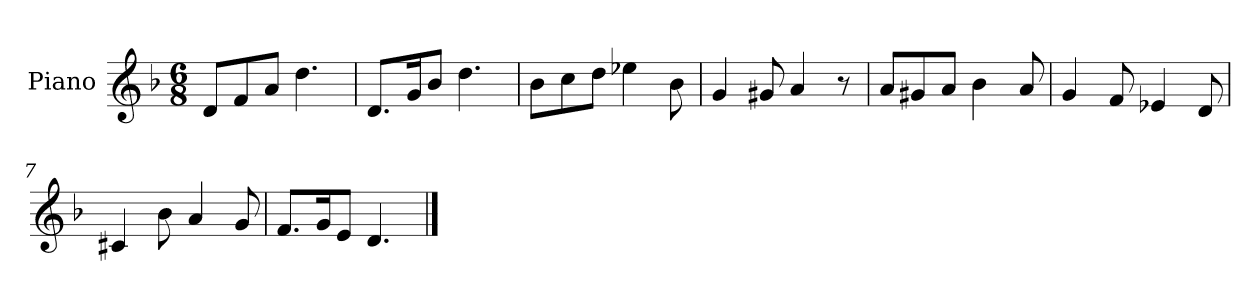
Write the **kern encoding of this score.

**kern
*part1
*staff1
*I"Piano
*I'Pno
*clefG2
*k[b-]
*d:
*M6/8
=1
8d/L
8f/
8a/J
4.dd\
=2
8.d/L
16g/K
8b-/J
4.dd\
=3
8b-\L
8cc\
8dd\J
4ee-X\
8b-\
=4
4g/
8g#X/
4a/
8r
=5
8a/L
8g#X/
8a/J
4b-\
8a/
=6
4g/
8f/
4e-X/
8d/
=7
4c#X/
8b-\
4a/
8g/
=8
8.f/L
16g/K
8e/J
4.d/
==
*-
